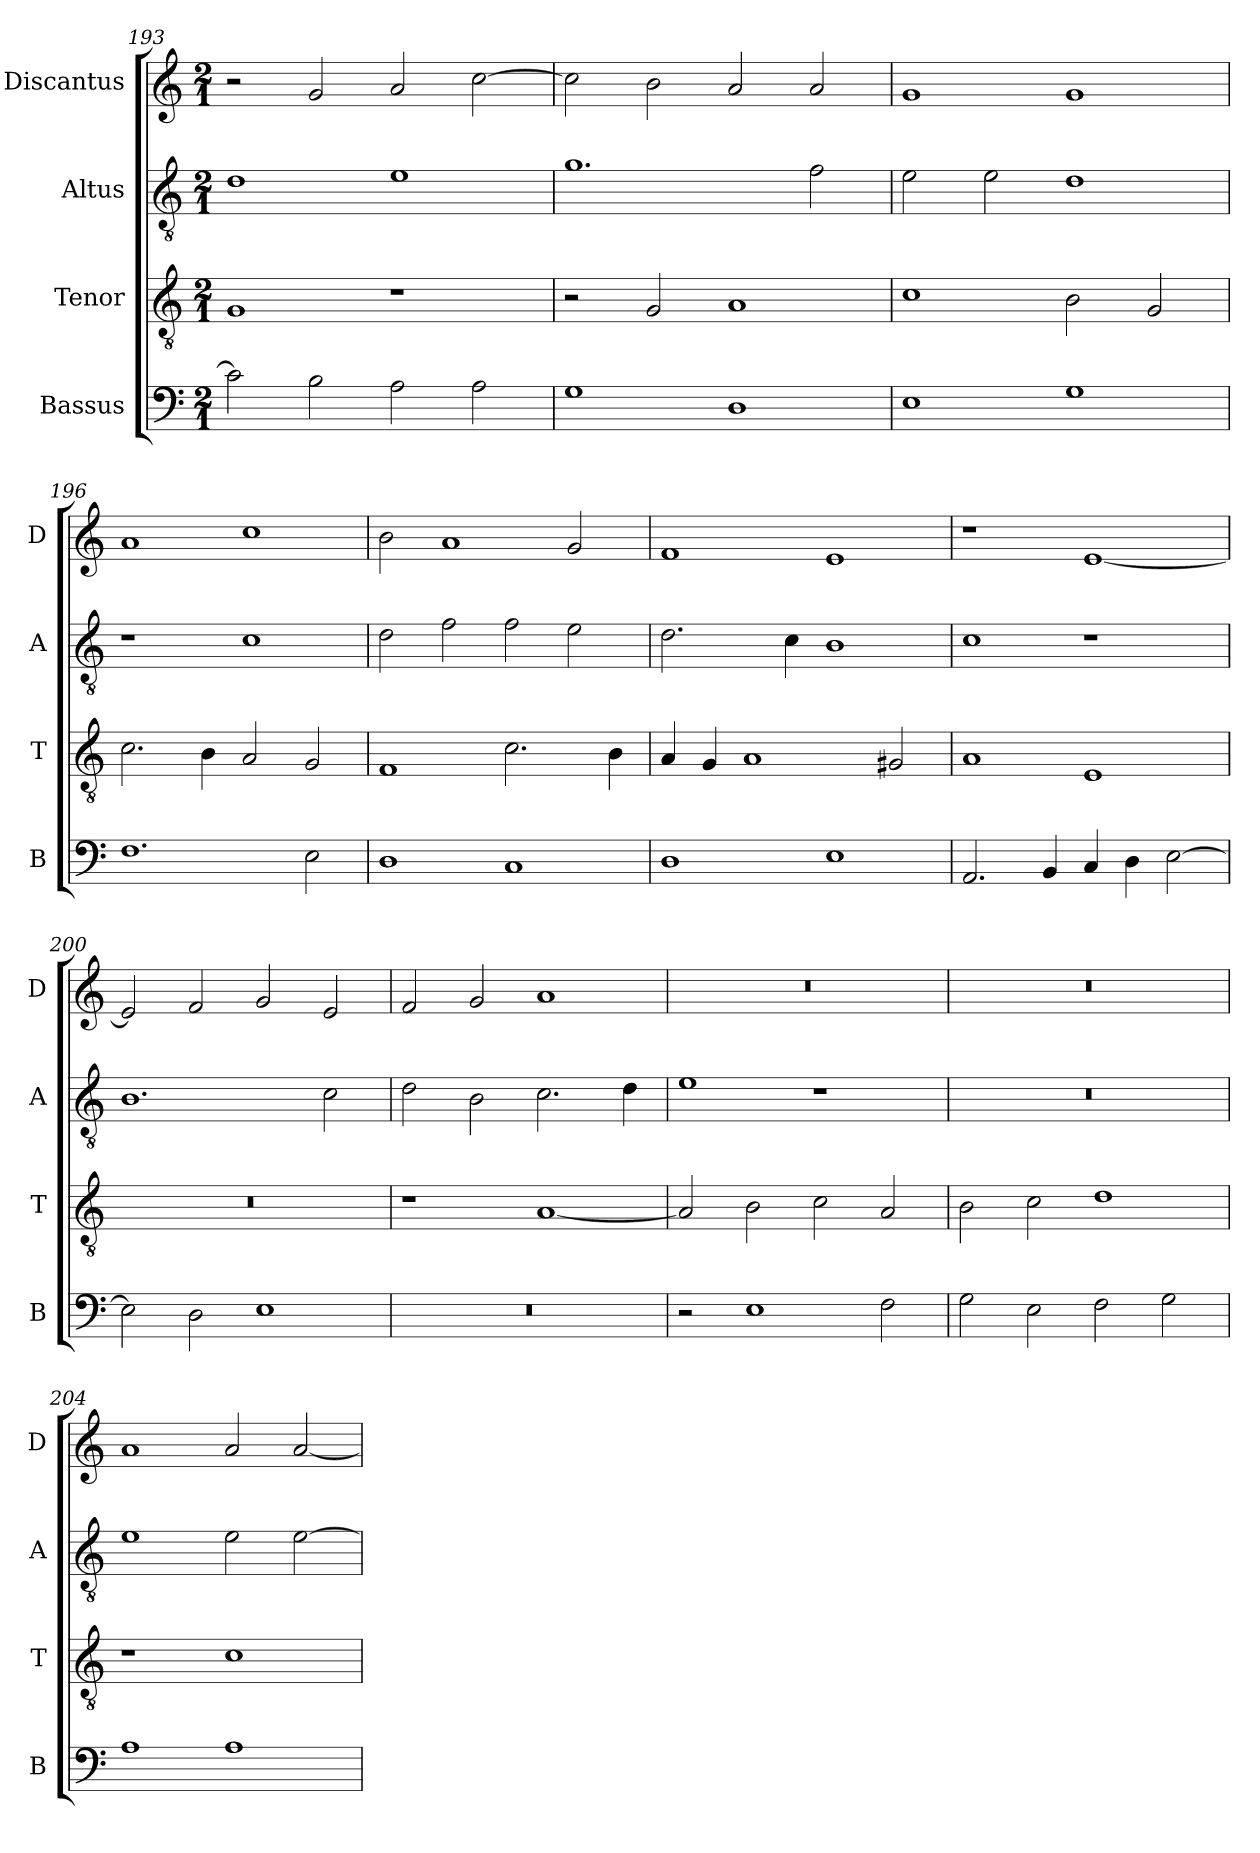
**kern	**kern	**kern	**kern
*part4	*part3	*part2	*part1
*staff4	*staff3	*staff2	*staff1
*I"Bassus	*I"Tenor	*I"Altus	*I"Discantus
*I'B	*I'T	*I'A	*I'D
*clefF4	*clefGv2	*clefGv2	*clefG2
*k[]	*k[]	*k[]	*k[]
*M2/1	*M2/1	*M2/1	*M2/1
=193	=193	=193	=193
2c\]	1G	1d	2r
2B\	.	.	2g/
2A\	1r	1e	2a/
2A\	.	.	[2cc\
=194	=194	=194	=194
1G	2r	1.g	2cc\]
.	2G/	.	2b\
1D	1A	.	2a/
.	.	2f\	2a/
=195	=195	=195	=195
1E	1c	2e\	1g
.	.	2e\	.
1G	2B\	1d	1g
.	2G/	.	.
=196	=196	=196	=196
1.F	2.c\	1r	1a
.	4B\	.	.
.	2A/	1c	1cc
2E\	2G/	.	.
=197	=197	=197	=197
1D	1F	2d\	2b\
.	.	2f\	1a
1C	2.c\	2f\	.
.	.	2e\	2g/
.	4B\	.	.
=198	=198	=198	=198
1D	4A/	2.d\	1f
.	4G/	.	.
.	1A	.	.
.	.	4c\	.
1E	.	1B	1e
.	2G#X/	.	.
=199	=199	=199	=199
2.AA/	1A	1c	1r
4BB/	.	.	.
4C/	1E	1r	[1e
4D\	.	.	.
[2E\	.	.	.
=200	=200	=200	=200
2E\]	0r	1.B	2e/]
2D\	.	.	2f/
1E	.	.	2g/
.	.	2c\	2e/
=201	=201	=201	=201
0r	1r	2d\	2f/
.	.	2B\	2g/
.	[1A	2.c\	1a
.	.	4d\	.
=202	=202	=202	=202
2r	2A/]	1e	0r
1E	2B\	.	.
.	2c\	1r	.
2F\	2A/	.	.
=203	=203	=203	=203
2G\	2B\	0r	0r
2E\	2c\	.	.
2F\	1d	.	.
2G\	.	.	.
=204	=204	=204	=204
1A	1r	1e	1a
1A	1c	2e\	2a/
.	.	[2e\	[2a/
=	=	=	=
*-	*-	*-	*-
